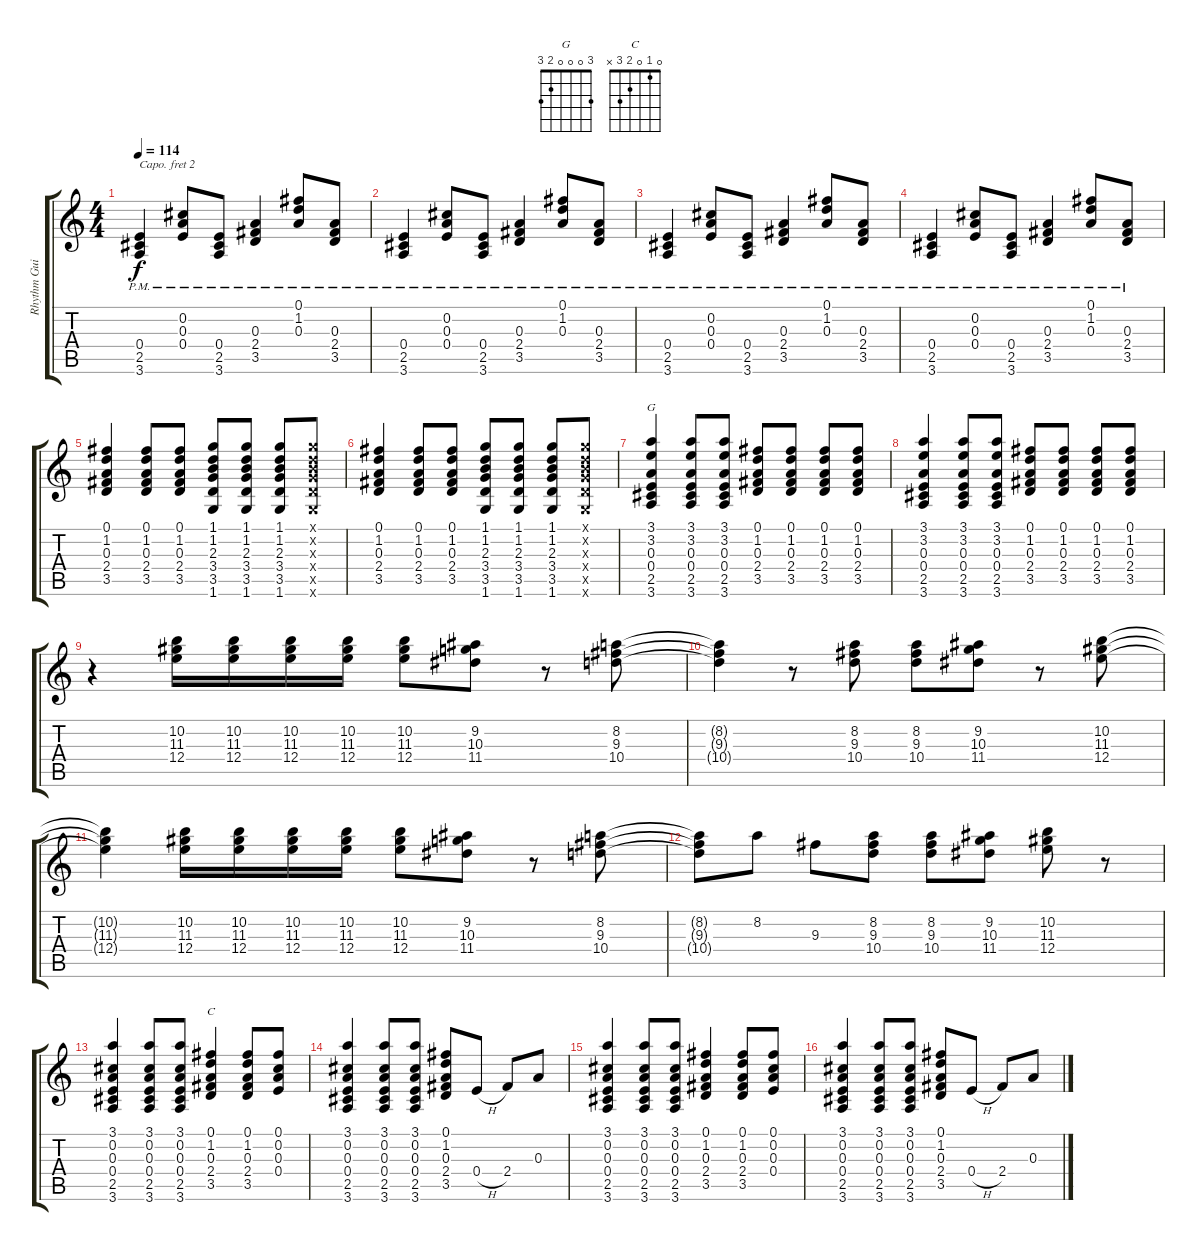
\track ("Rhythm Guitar 1" "Rhythm Gui") {instrument distortionguitar}
\staff {score tabs}
\capo 2
\tuning (E4 B3 G3 D3 A2 E2) {hide}
\chord ("G" 3 0 0 0 2 3)
\chord ("C" 0 1 0 2 3 x)
\ts (4 4)
\tempo 114
\clef g2
\ks c
(0.4{pm} 2.5{pm} 3.6{pm}).4{dy f} (0.2{pm} 0.3{pm} 0.4{pm}).8 (0.4{pm} 2.5{pm} 3.6{pm}).8 (0.3{pm} 2.4 3.5{pm}).4 (0.1{pm} 1.2{pm} 0.3{pm}).8 (0.3{pm} 2.4{pm} 3.5{pm}).8 |
(0.4{pm} 2.5{pm} 3.6{pm}).4 (0.2{pm} 0.3{pm} 0.4{pm}).8 (0.4{pm} 2.5{pm} 3.6{pm}).8 (0.3{pm} 2.4{pm} 3.5{pm}).4 (0.1{pm} 1.2{pm} 0.3{pm}).8 (0.3{pm} 2.4{pm} 3.5).8 |
(0.4{pm} 2.5{pm} 3.6{pm}).4 (0.2{pm} 0.3{pm} 0.4{pm}).8 (0.4{pm} 2.5{pm} 3.6{pm}).8 (0.3{pm} 2.4 3.5{pm}).4 (0.1{pm} 1.2{pm} 0.3{pm}).8 (0.3{pm} 2.4{pm} 3.5{pm}).8 |
(0.4{pm} 2.5{pm} 3.6{pm}).4 (0.2{pm} 0.3{pm} 0.4{pm}).8 (0.4{pm} 2.5{pm} 3.6{pm}).8 (0.3{pm} 2.4{pm} 3.5{pm}).4 (0.1{pm} 1.2{pm} 0.3{pm}).8 (0.3{pm} 2.4{pm} 3.5).8 |
(0.1 1.2 0.3 2.4 3.5).4 (0.1 1.2 0.3 2.4 3.5).8 (0.1 1.2 0.3 2.4 3.5).8 (1.1 1.2 2.3 3.4 3.5 1.6).8 (1.1 1.2 2.3 3.4 3.5 1.6).8 (1.1 1.2 2.3 3.4 3.5 1.6).8 (1.1{x} 1.2{x} 2.3{x} 3.4{x} 3.5{x} 1.6{x}).8 |
(0.1 1.2 0.3 2.4 3.5).4 (0.1 1.2 0.3 2.4 3.5).8 (0.1 1.2 0.3 2.4 3.5).8 (1.1 1.2 2.3 3.4 3.5 1.6).8 (1.1 1.2 2.3 3.4 3.5 1.6).8 (1.1 1.2 2.3 3.4 3.5 1.6).8 (1.1{x} 1.2{x} 2.3{x} 3.4{x} 3.5{x} 1.6{x}).8 |
(3.1 3.2 0.3 0.4 2.5 3.6).4{ch "G"} (3.1 3.2 0.3 0.4 2.5 3.6).8 (3.1 3.2 0.3 0.4 2.5 3.6).8 (0.1 1.2 0.3 2.4 3.5).8 (0.1 1.2 0.3 2.4 3.5).8 (0.1 1.2 0.3 2.4 3.5).8 (0.1 1.2 0.3 2.4 3.5).8 |
(3.1 3.2 0.3 0.4 2.5 3.6).4 (3.1 3.2 0.3 0.4 2.5 3.6).8 (3.1 3.2 0.3 0.4 2.5 3.6).8 (0.1 1.2 0.3 2.4 3.5).8 (0.1 1.2 0.3 2.4 3.5).8 (0.1 1.2 0.3 2.4 3.5).8 (0.1 1.2 0.3 2.4 3.5).8 |
r.4 (10.2 11.3 12.4).16 (10.2 11.3 12.4).16 (10.2 11.3 12.4).16 (10.2 11.3 12.4).16 (10.2 11.3 12.4).8 (9.2 10.3 11.4).8 r.8 (8.2 9.3 10.4).8 |
(8.2{t} 9.3{t} 10.4{t}).4 r.8 (8.2 9.3 10.4).8 (8.2 9.3 10.4).8 (9.2 10.3 11.4).8 r.8 (10.2 11.3 12.4).8 |
(10.2{t} 11.3{t} 12.4{t}).4 (10.2 11.3 12.4).16 (10.2 11.3 12.4).16 (10.2 11.3 12.4).16 (10.2 11.3 12.4).16 (10.2 11.3 12.4).8 (9.2 10.3 11.4).8 r.8 (8.2 9.3 10.4).8 |
(8.2{t} 9.3{t} 10.4{t}).8 8.2.8 9.3.8 (8.2 9.3 10.4).8 (8.2 9.3 10.4).8 (9.2 10.3 11.4).8 (10.2 11.3 12.4).8 r.8 |
(3.1 0.2 0.3 0.4 2.5 3.6).4 (3.1 0.2 0.3 0.4 2.5 3.6).8 (3.1 0.2 0.3 0.4 2.5 3.6).8 (0.1 1.2 0.3 2.4 3.5).4{ch "C"} (0.1 1.2 0.3 2.4 3.5).8 (0.1 0.2 0.3 0.4).8 |
(3.1 0.2 0.3 0.4 2.5 3.6).4 (3.1 0.2 0.3 0.4 2.5 3.6).8 (3.1 0.2 0.3 0.4 2.5 3.6).8 (0.1 1.2 0.3 2.4 3.5).8 0.4{h}.8 2.4.8 0.3.8 |
(3.1 0.2 0.3 0.4 2.5 3.6).4 (3.1 0.2 0.3 0.4 2.5 3.6).8 (3.1 0.2 0.3 0.4 2.5 3.6).8 (0.1 1.2 0.3 2.4 3.5).4 (0.1 1.2 0.3 2.4 3.5).8 (0.1 0.2 0.3 0.4).8 |
(3.1 0.2 0.3 0.4 2.5 3.6).4 (3.1 0.2 0.3 0.4 2.5 3.6).8 (3.1 0.2 0.3 0.4 2.5 3.6).8 (0.1 1.2 0.3 2.4 3.5).8 0.4{h}.8 2.4.8 0.3.8
